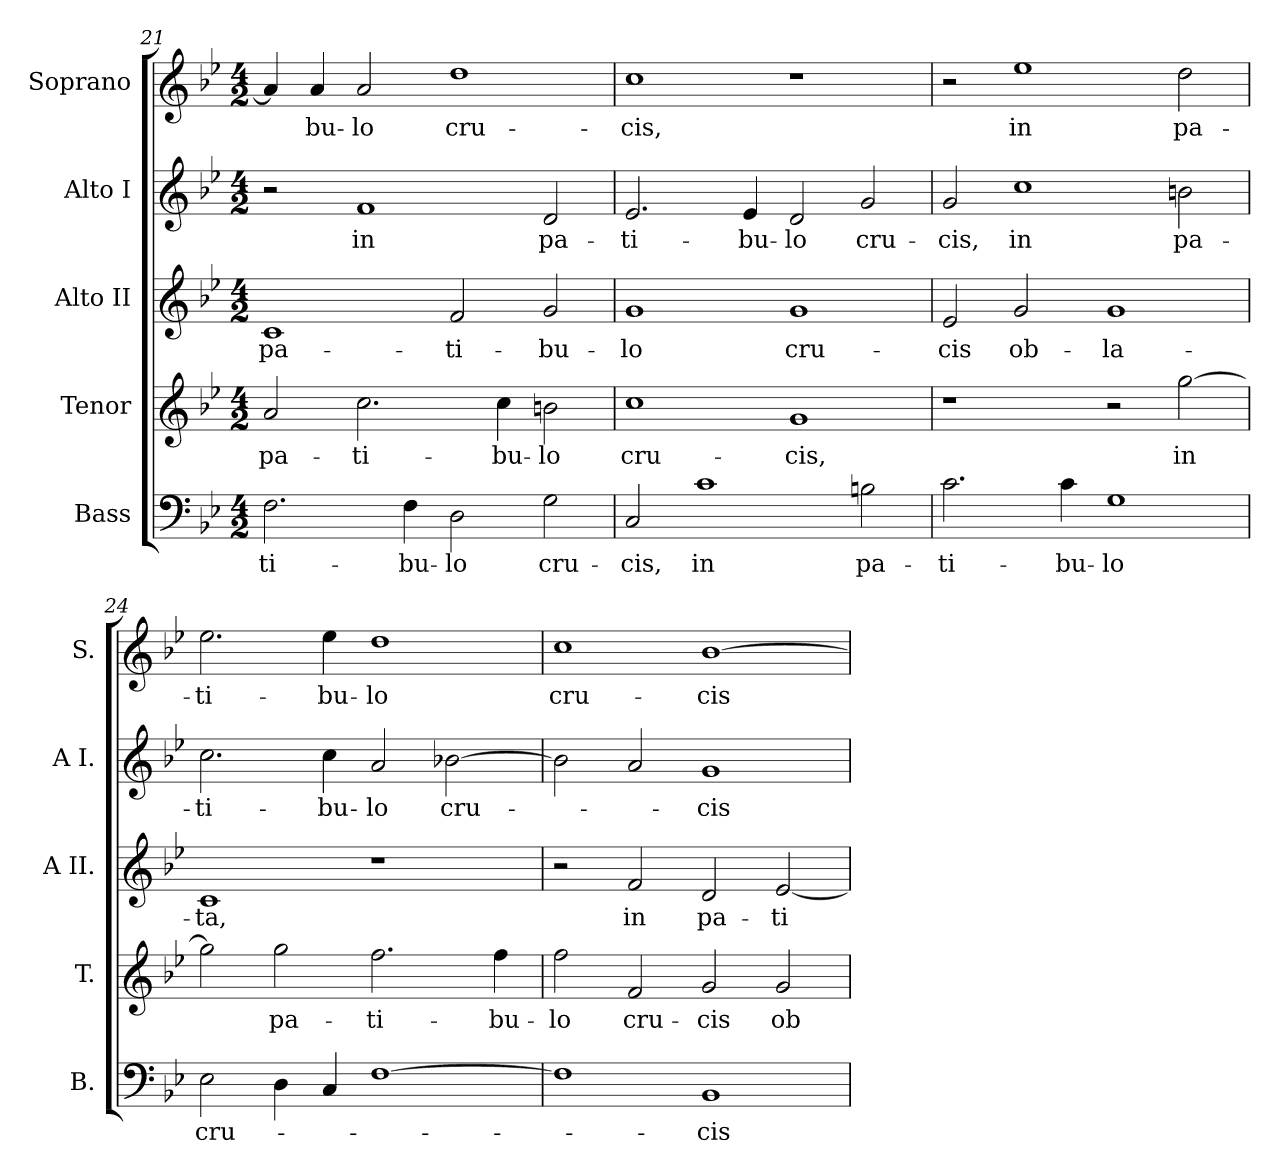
**kern	**text	**kern	**text	**kern	**text	**kern	**text	**kern	**text
*part5	*part5	*part4	*part4	*part3	*part3	*part2	*part2	*part1	*part1
*staff5	*staff5	*staff4	*staff4	*staff3	*staff3	*staff2	*staff2	*staff1	*staff1
*I"Bass	*	*I"Tenor	*	*I"Alto II	*	*I"Alto I	*	*I"Soprano	*
*I'B.	*	*I'T.	*	*I'A II.	*	*I'A I.	*	*I'S.	*
*clefF4	*	*clefG2	*	*clefG2	*	*clefG2	*	*clefG2	*
*	*	*ITrd7c12	*	*	*	*	*	*	*
*k[b-e-]	*	*k[b-e-]	*	*k[b-e-]	*	*k[b-e-]	*	*k[b-e-]	*
*B-:	*	*B-:	*	*B-:	*	*B-:	*	*B-:	*
*M4/2	*	*M4/2	*	*M4/2	*	*M4/2	*	*M4/2	*
=21	=21	=21	=21	=21	=21	=21	=21	=21	=21
!	!LO:LY:b:color=#000000	!	!	!	!	!	!	!	!
!	!	!	!LO:LY:b:color=#000000	!	!	!	!	!	!
!	!	!	!	!	!LO:LY:b:color=#000000	!	!	!	!
2.Fi\	-ti-	2Ai/	pa-	1ci	pa-	2r	.	4ai/]	.
!	!	!	!	!	!	!	!	!	!LO:LY:b:color=#000000
.	.	.	.	.	.	.	.	4ai/	-bu-
!	!	!	!LO:LY:b:color=#000000	!	!	!	!	!	!
!	!	!	!	!	!	!	!LO:LY:b:color=#000000	!	!
!	!	!	!	!	!	!	!	!	!LO:LY:b:color=#000000
.	.	2.ci\	-ti-	.	.	1fi	in	2ai/	-lo
!	!LO:LY:b:color=#000000	!	!	!	!	!	!	!	!
4Fi\	-bu-	.	.	.	.	.	.	.	.
!	!LO:LY:b:color=#000000	!	!	!	!	!	!	!	!
!	!	!	!	!	!LO:LY:b:color=#000000	!	!	!	!
!	!	!	!	!	!	!	!	!	!LO:LY:b:color=#000000
2Di\	-lo	.	.	2fi/	-ti-	.	.	1ddi	cru-
!	!	!	!LO:LY:b:color=#000000	!	!	!	!	!	!
.	.	4ci\	-bu-	.	.	.	.	.	.
!	!LO:LY:b:color=#000000	!	!	!	!	!	!	!	!
!	!	!	!LO:LY:b:color=#000000	!	!	!	!	!	!
!	!	!	!	!	!LO:LY:b:color=#000000	!	!	!	!
!	!	!	!	!	!	!	!LO:LY:b:color=#000000	!	!
2Gi\	cru-	2Bni\	-lo	2gi/	-bu-	2di/	pa-	.	.
=22	=22	=22	=22	=22	=22	=22	=22	=22	=22
!	!LO:LY:b:color=#000000	!	!	!	!	!	!	!	!
!	!	!	!LO:LY:b:color=#000000	!	!	!	!	!	!
!	!	!	!	!	!LO:LY:b:color=#000000	!	!	!	!
!	!	!	!	!	!	!	!LO:LY:b:color=#000000	!	!
!	!	!	!	!	!	!	!	!	!LO:LY:b:color=#000000
2Ci/	-cis,	1ci	cru-	1gi	-lo	2.e-i/	-ti-	1cci	-cis,
!	!LO:LY:b:color=#000000	!	!	!	!	!	!	!	!
1ci	in	.	.	.	.	.	.	.	.
!	!	!	!	!	!	!	!LO:LY:b:color=#000000	!	!
.	.	.	.	.	.	4e-i/	-bu-	.	.
!	!	!	!LO:LY:b:color=#000000	!	!	!	!	!	!
!	!	!	!	!	!LO:LY:b:color=#000000	!	!	!	!
!	!	!	!	!	!	!	!LO:LY:b:color=#000000	!	!
.	.	1Gi	-cis,	1gi	cru-	2di/	-lo	1r	.
!	!LO:LY:b:color=#000000	!	!	!	!	!	!	!	!
!	!	!	!	!	!	!	!LO:LY:b:color=#000000	!	!
2Bni\	pa-	.	.	.	.	2gi/	cru-	.	.
=23	=23	=23	=23	=23	=23	=23	=23	=23	=23
!	!LO:LY:b:color=#000000	!	!	!	!	!	!	!	!
!	!	!	!	!	!LO:LY:b:color=#000000	!	!	!	!
!	!	!	!	!	!	!	!LO:LY:b:color=#000000	!	!
2.ci\	-ti-	1r	.	2e-i/	-cis	2gi/	-cis,	2r	.
!	!	!	!	!	!LO:LY:b:color=#000000	!	!	!	!
!	!	!	!	!	!	!	!LO:LY:b:color=#000000	!	!
!	!	!	!	!	!	!	!	!	!LO:LY:b:color=#000000
.	.	.	.	2gi/	ob-	1cci	in	1ee-i	in
!	!LO:LY:b:color=#000000	!	!	!	!	!	!	!	!
4ci\	-bu-	.	.	.	.	.	.	.	.
!	!LO:LY:b:color=#000000	!	!	!	!	!	!	!	!
!	!	!	!	!	!LO:LY:b:color=#000000	!	!	!	!
1Gi	-lo	2r	.	1gi	-la-	.	.	.	.
!	!	!	!LO:LY:b:color=#000000	!	!	!	!	!	!
!	!	!	!	!	!	!	!LO:LY:b:color=#000000	!	!
!	!	!	!	!	!	!	!	!	!LO:LY:b:color=#000000
.	.	[>2gi\	in	.	.	2bni\	pa-	2ddi\	pa-
=24	=24	=24	=24	=24	=24	=24	=24	=24	=24
!	!LO:LY:b:color=#000000	!	!	!	!	!	!	!	!
!	!	!	!	!	!LO:LY:b:color=#000000	!	!	!	!
!	!	!	!	!	!	!	!LO:LY:b:color=#000000	!	!
!	!	!	!	!	!	!	!	!	!LO:LY:b:color=#000000
2E-i\	cru-	2gi\]	.	1ci	-ta,	2.cci\	-ti-	2.ee-i\	-ti-
!	!	!	!LO:LY:b:color=#000000	!	!	!	!	!	!
4Di\	.	2gi\	pa-	.	.	.	.	.	.
!	!	!	!	!	!	!	!LO:LY:b:color=#000000	!	!
!	!	!	!	!	!	!	!	!	!LO:LY:b:color=#000000
4Ci/	.	.	.	.	.	4cci\	-bu-	4ee-i\	-bu-
!	!	!	!LO:LY:b:color=#000000	!	!	!	!	!	!
!	!	!	!	!	!	!	!LO:LY:b:color=#000000	!	!
!	!	!	!	!	!	!	!	!	!LO:LY:b:color=#000000
[>1Fi	.	2.fi\	-ti-	1r	.	2ai/	-lo	1ddi	-lo
!	!	!	!	!	!	!	!LO:LY:b:color=#000000	!	!
.	.	.	.	.	.	[>2b-Xi\	cru-	.	.
!	!	!	!LO:LY:b:color=#000000	!	!	!	!	!	!
.	.	4fi\	-bu-	.	.	.	.	.	.
!!LO:LB:g=z
=25	=25	=25	=25	=25	=25	=25	=25	=25	=25
!	!	!	!LO:LY:b:color=#000000	!	!	!	!	!	!
!	!	!	!	!	!	!	!	!	!LO:LY:b:color=#000000
1Fi]	.	2fi\	-lo	2r	.	2b-i\]	.	1cci	cru-
!	!	!	!LO:LY:b:color=#000000	!	!	!	!	!	!
!	!	!	!	!	!LO:LY:b:color=#000000	!	!	!	!
.	.	2Fi/	cru-	2fi/	in	2ai/	.	.	.
!	!LO:LY:b:color=#000000	!	!	!	!	!	!	!	!
!	!	!	!LO:LY:b:color=#000000	!	!	!	!	!	!
!	!	!	!	!	!LO:LY:b:color=#000000	!	!	!	!
!	!	!	!	!	!	!	!LO:LY:b:color=#000000	!	!
!	!	!	!	!	!	!	!	!	!LO:LY:b:color=#000000
1BB-i	-cis	2Gi/	-cis	2di/	pa-	1gi	-cis	[>1b-i	-cis
!	!	!	!LO:LY:b:color=#000000	!	!	!	!	!	!
!	!	!	!	!	!LO:LY:b:color=#000000	!	!	!	!
.	.	2Gi/	ob-	[<2e-i/	-ti-	.	.	.	.
=	=	=	=	=	=	=	=	=	=
*-	*-	*-	*-	*-	*-	*-	*-	*-	*-
